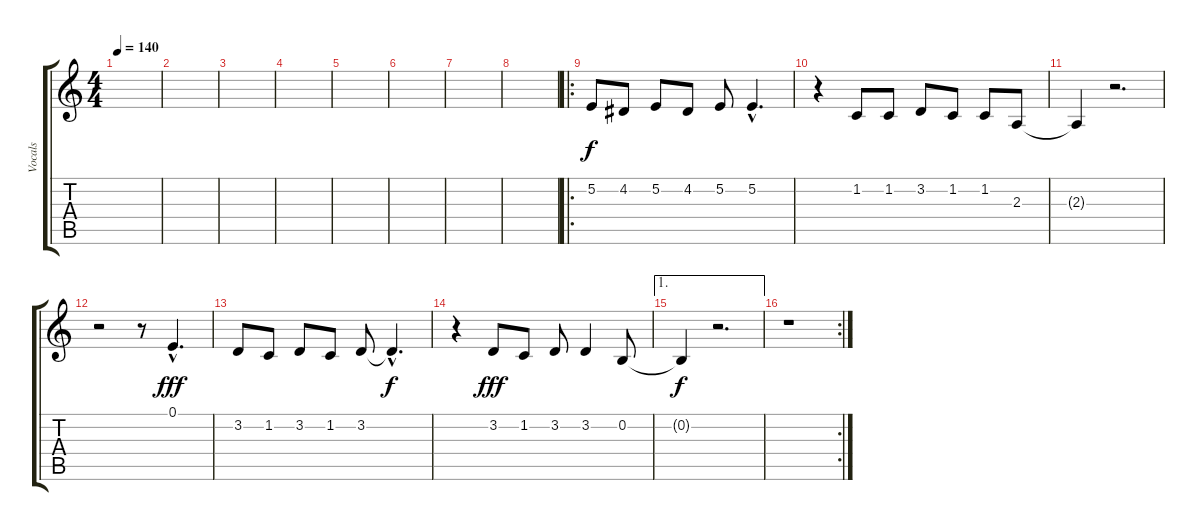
\track ("Vocals" "Vocals") {instrument altosax}
\staff {score tabs}
\tuning (E4 B3 G3 D3 A2 E2) {hide}
\ts (4 4)
\tempo 140
\clef g2
\ks c
|
|
|
|
|
|
|
|
\ro
5.2.8 4.2.8 5.2.8 4.2.8 5.2.8 5.2{hac}.4{d} |
r.4 1.2.8 1.2.8 3.2.8 1.2.8 1.2.8 2.3.8 |
2.3{t}.4{dy f} r.2{d} |
r.2 r.8 0.1{hac}.4{d dy fff} |
3.2.8 1.2.8 3.2.8 1.2.8 3.2.8 3.2{hac t}.4{d dy f} |
r.4 3.2.8{dy fff} 1.2.8 3.2.8 3.2.4 0.2.8 |
\ae 1
0.2{t}.4{dy f} r.2{d} |
\rc 2
r.1
